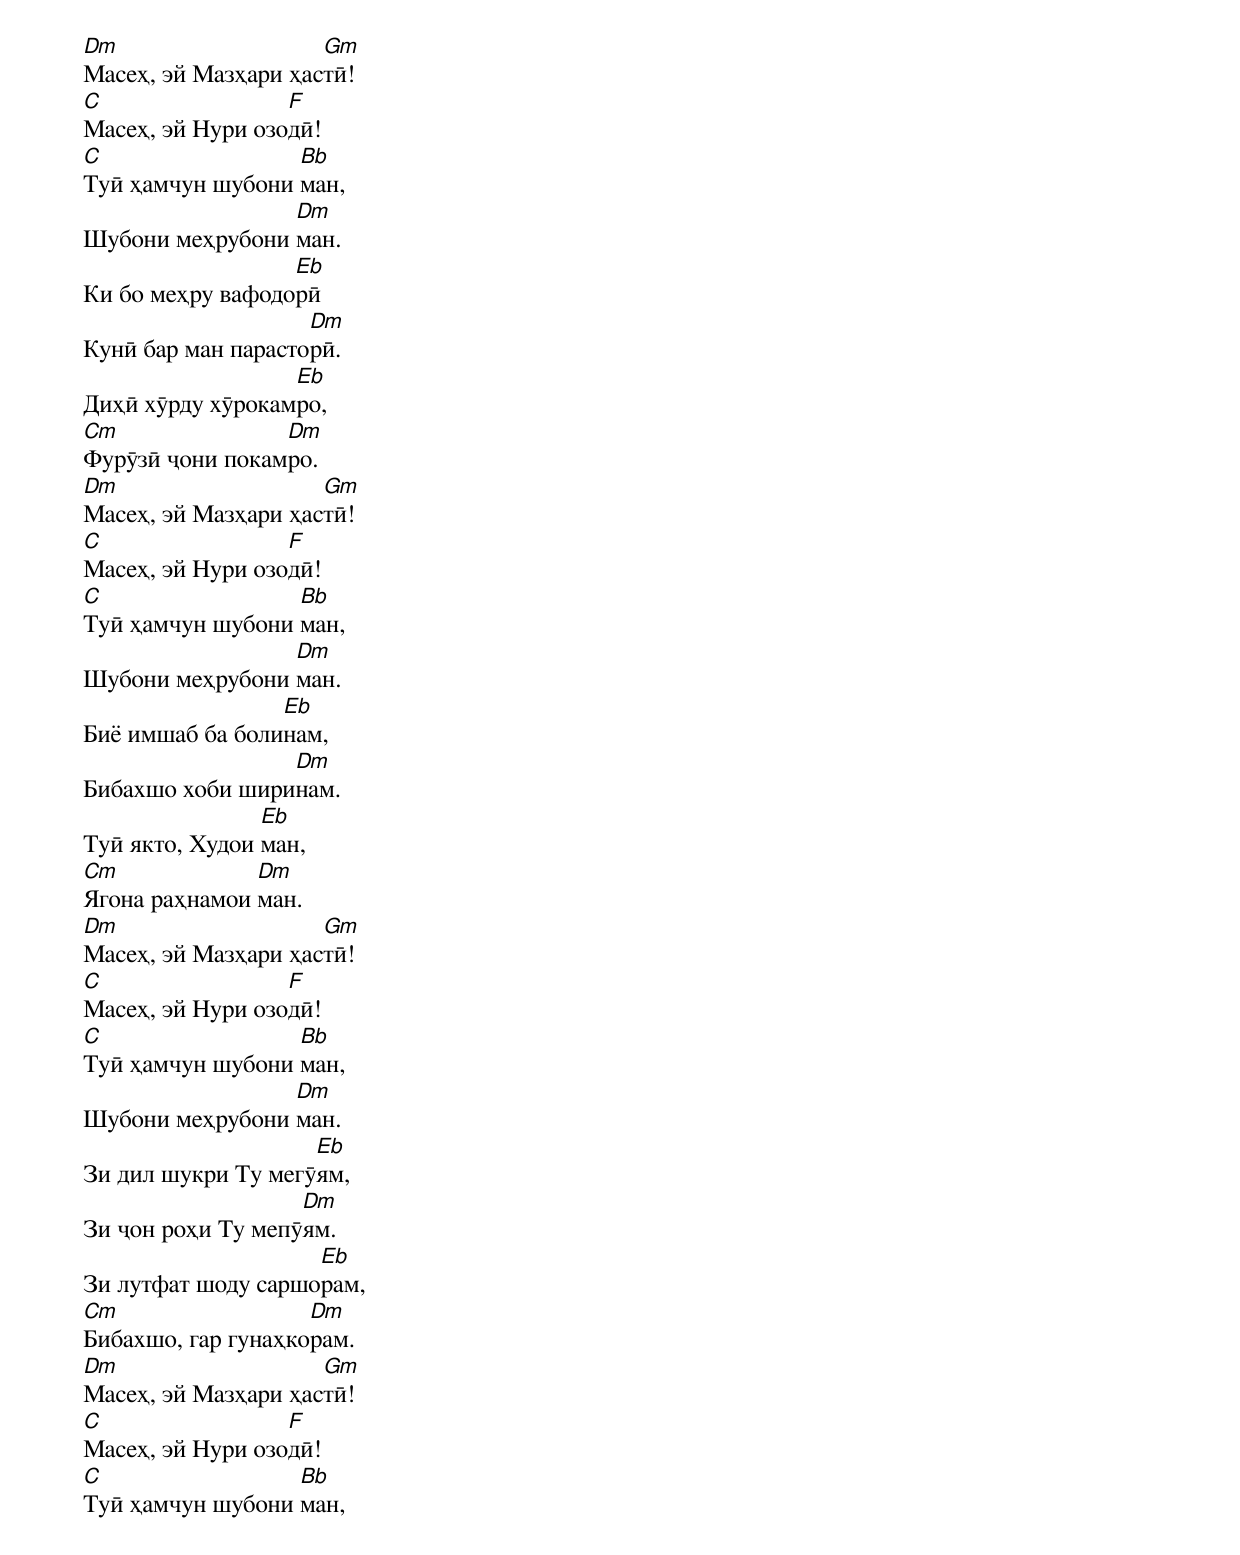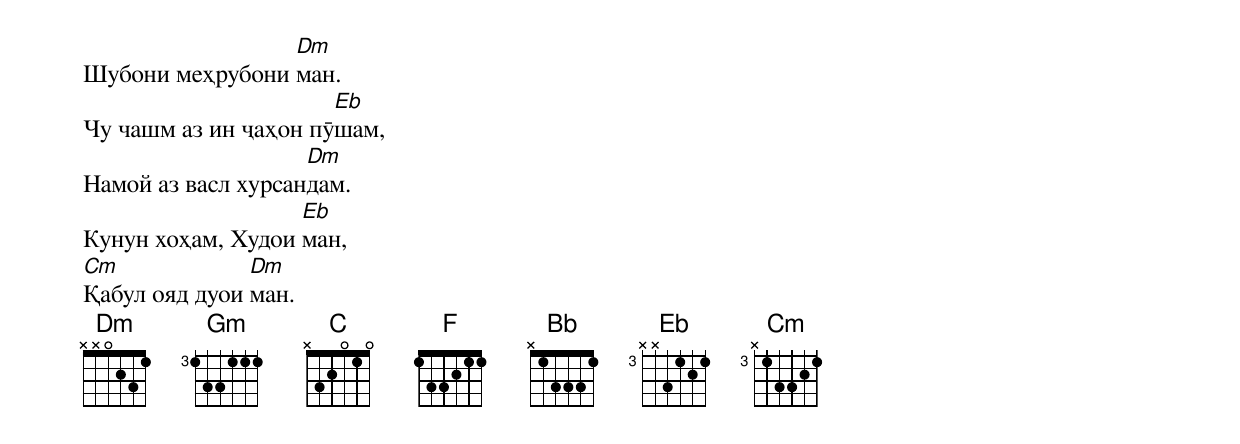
[Dm]Масеҳ, эй Мазҳари ҳас[Gm]тӣ!
[C]Масеҳ, эй Нури озо[F]дӣ!
[C]Туӣ ҳамчун шубони [Bb]ман,
Шубони меҳрубони [Dm]ман.
Ки бо меҳру вафодо[Eb]рӣ
Кунӣ бар ман парасто[Dm]рӣ.
Диҳӣ хӯрду хӯрокам[Eb]ро,
[Cm]Фурӯзӣ ҷони покам[Dm]ро.
[Dm]Масеҳ, эй Мазҳари ҳас[Gm]тӣ!
[C]Масеҳ, эй Нури озо[F]дӣ!
[C]Туӣ ҳамчун шубони [Bb]ман,
Шубони меҳрубони [Dm]ман.
Биё имшаб ба боли[Eb]нам,
Бибахшо хоби шири[Dm]нам.
Туӣ якто, Худои [Eb]ман,
[Cm]Ягона раҳнамои [Dm]ман.
[Dm]Масеҳ, эй Мазҳари ҳас[Gm]тӣ!
[C]Масеҳ, эй Нури озо[F]дӣ!
[C]Туӣ ҳамчун шубони [Bb]ман,
Шубони меҳрубони [Dm]ман.
Зи дил шукри Ту мегӯ[Eb]ям,
Зи ҷон роҳи Ту мепӯ[Dm]ям.
Зи лутфат шоду саршо[Eb]рам,
[Cm]Бибахшо, гар гунаҳко[Dm]рам.
[Dm]Масеҳ, эй Мазҳари ҳас[Gm]тӣ!
[C]Масеҳ, эй Нури озо[F]дӣ!
[C]Туӣ ҳамчун шубони [Bb]ман,
Шубони меҳрубони [Dm]ман.
Чу чашм аз ин ҷаҳон пӯ[Eb]шам,
Намой аз васл хурсан[Dm]дам.
Кунун хоҳам, Худои [Eb]ман,
[Cm]Қабул ояд дуои [Dm]ман.
